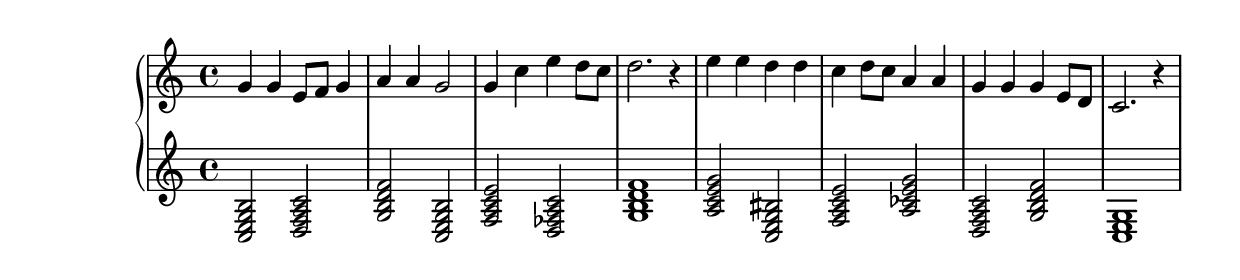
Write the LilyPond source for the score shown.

{
	\new
	GrandStaff
	<<
		\new
		Staff
		{
			\time
			4/4
			<g'>4
			<g'>4
			<e'>8
			<f'>8
			<g'>4
			<a'>4
			<a'>4
			<g'>2
			<g'>4
			<c''>4
			<e''>4
			<d''>8
			<c''>8
			<d''>2.
			r4
			<e''>4
			<e''>4
			<d''>4
			<d''>4
			<c''>4
			<d''>8
			<c''>8
			<a'>4
			<a'>4
			<g'>4
			<g'>4
			<g'>4
			<e'>8
			<d'>8
			<c'>2.
			r4
		}
		\new
		Staff
		{
			\time
			4/4
			<c e g b>2
			<d f a c'>2
			<g b d' f'>2
			<c e g b>2
			<f a c' e'>2
			<d fes a c'>2
			<g b d' f'>1
			<a c' e' g'>2
			<c e g bis>2
			<f a c' e'>2
			<a ces' e' g'>2
			<d f a c'>2
			<g b d' f'>2
			<c e g>1
		}
	>>
}